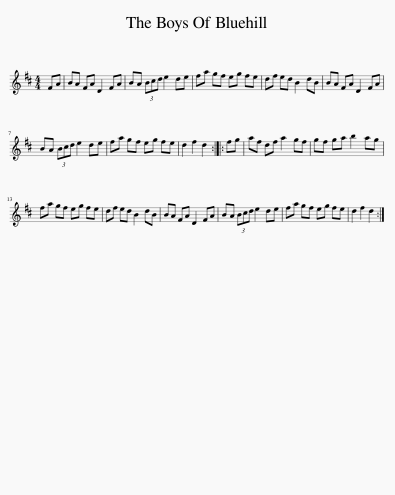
X:1
L:1/8
M:4/4
I:linebreak $
K:D
V:1 treble
V:1
 FA | BA FA D2 FA | BA (3Bcd e2 de | fa gf eg fe | df ed B2 dB | %5
 BA FA D2 FA |$ BA (3Bcd e2 de | fa gf eg fe | d2 f2 d2 :: fg | %10
 af df a2 gf | gf ga b2 ag |$ fa gf eg fe | df ed B2 dB | BA FA D2 FA | %15
 BA (3Bcd e2 de | fa gf eg fe | d2 f2 d2 :| %18
